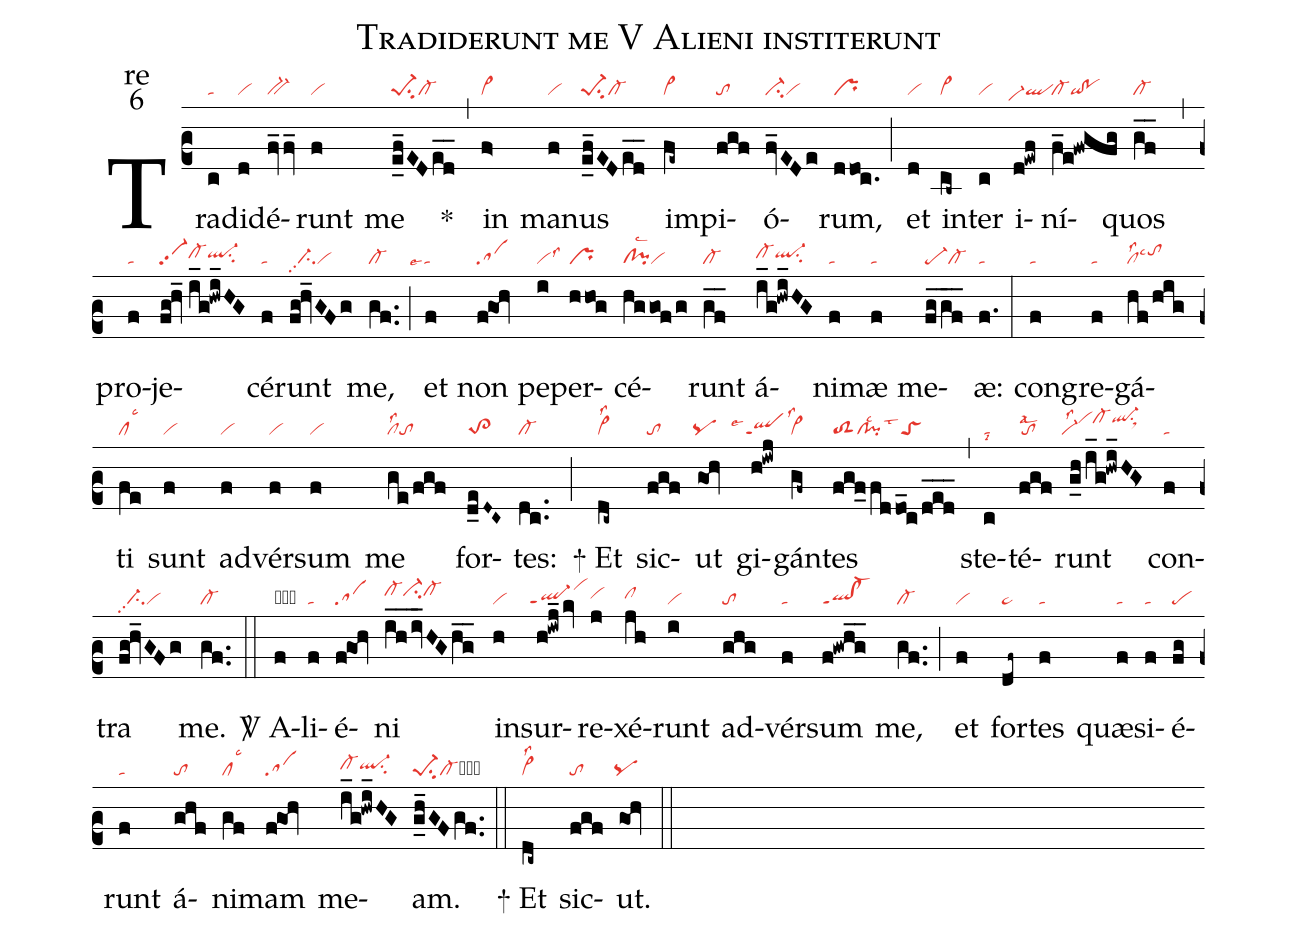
name:Tradiderunt me V Alieni institerunt;
office-part:re;
mode:6;
nabc-lines:1;
%%
(c2) Tra(c|ta)di(d|vi)dé(fv_2fv_|bv-)runt(f|vi) me(e_f_EDe_d_|pe-1su2cl-) <sp>*</sp>(,) in(f>|vi>) ma(f|vi)nus(e_f_EDed__|pe-1su2cl-) im(fe~|vi>)pi(fgf|to)ó(fv_EDe|ci-vi)rum,(ddoc.|pr) (;) et(d|vi) in(cb~|vi>)ter(c|vi) i(d!ewf|`vi-hdql)ní(f_e!fwgfg|cl-qi!po)quos(g_f_|cl-) (,) pro(f|ta)je(fg!hv_2//i_g!hwi_HG|vi-pp2cl-hhql-hhsu2)cé(f|ta)runt(fg!hv_GFg|//ci-pp2vi) me,(gf..|cl-) (;) et(f|````talse4) non(f@goh|sa) pe(i|vilss3)per(hhog|pr)cé(hggofg|cl!pilsc2vi)runt(gf__|cl-) á(i_g!hwi_HG|cl-hhql-hhsu2)ni(f|ta)mæ(f|ta) me(fg_gf__|pe-cl-)æ:(f.|ta) (:) con(f|ta)gre(f|ta)gá(hf/hig|cllss2lsc3tohi)ti(fe|cllsc3) sunt(f|vi) ad(f|vi)vér(f|vi)sum(f|vi) me(ge/fgf|cllss2to) for(d_eD~C~|to>2)tes:(dc..|cl-) (;)

<sp>+</sp> Et(dc~|vi>lss2) sic(fgf|to)ut(goh|`pq) gi(h!iwj|`````qlppt1lse4lss3)gán(gf~|vi>)tes(fgf_/fddo_c/d_e_d_|toS2cl!pilsc2lst3toS) (,) ste(c|talsi8)té(fgf|tolsal2)runt(g_h/i_g!hwi_HG>|``vi-lss2vihjcl-hjql-hjsu1sux1) con(f|ta)tra(fg!hv_GFg|//ci-pp2vi) me.(gf..|cl-) (::)

<sp>V/</sp> A(f|obta)li(f|ta)é(f@goh|sa)ni(i_h_iv_HGhg__|cl-hici-hicl-hi) in(h|vi)sur(h!iwj_kv|``ql-ppt1vihk)re(j|vihh)xé(jh|clhh)runt(i|vi) ad(ghg|to)vér(f|ta)sum(f!gwhg__|ql!cl-ppt1) me,(gf..|cl-) (;) et(f|vi) for(df~|pe~)tes(f|ta) quæ(f|ta)si(f|ta)é(fg|pe)runt(f|ta) á(ghf|to)ni(gf|cllsc3)mam(f@goh|sa) me(i_g!hwi_HG|cl-hhql-hhsu2)am.(g_h_GFgf..|pe-1su2cl-cb) (::)

<sp>+</sp> Et(dc~|vi>lss2) sic(fgf|to)ut.(goh|`pq) (::)
